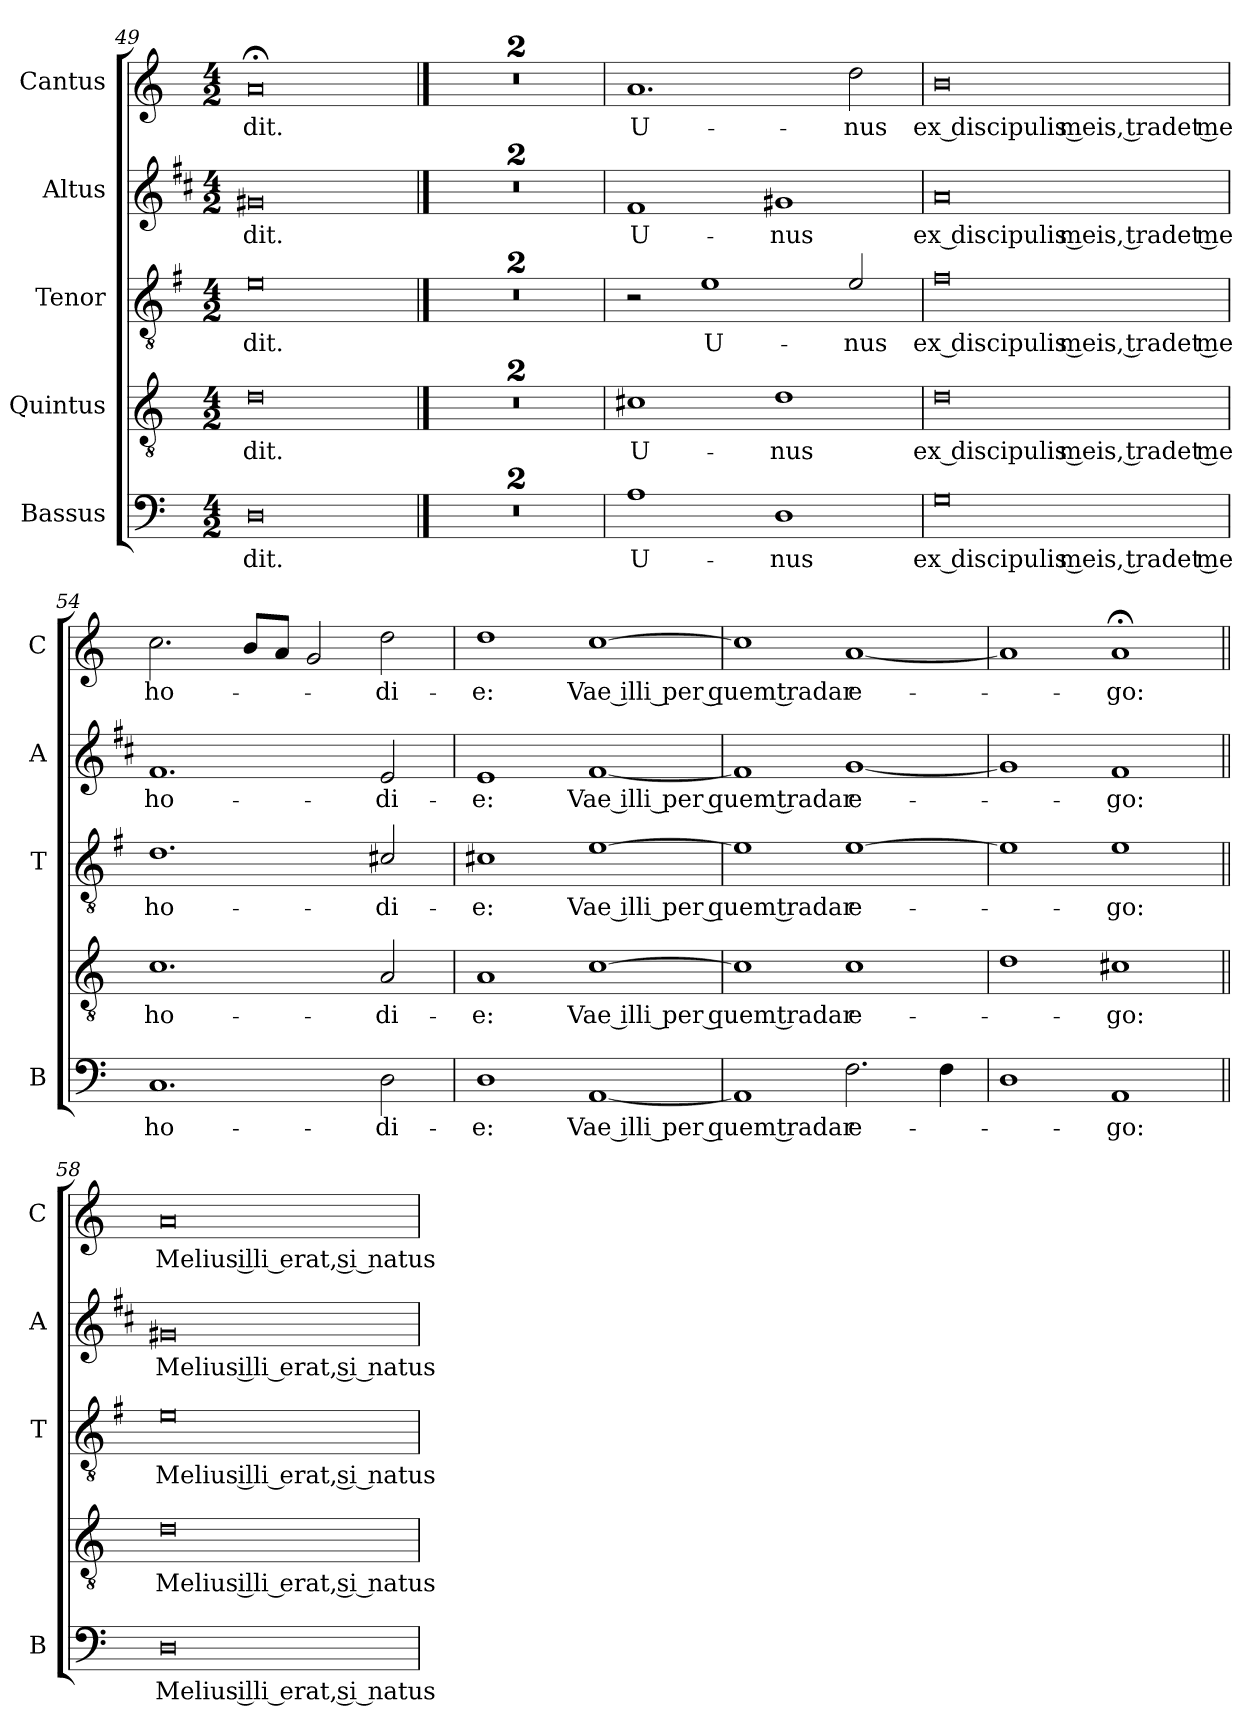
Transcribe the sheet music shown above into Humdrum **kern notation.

**kern	**text	**kern	**text	**kern	**text	**kern	**text	**kern	**text
*part5	*part5	*part4	*part4	*part3	*part3	*part2	*part2	*part1	*part1
*staff5	*staff5	*staff4	*staff4	*staff3	*staff3	*staff2	*staff2	*staff1	*staff1
*I"Bassus	*	*I"Quintus	*	*I"Tenor	*	*I"Altus	*	*I"Cantus	*
*I'B	*	*	*	*I'T	*	*I'A	*	*I'C	*
*clefF4	*	*clefGv2	*	*clefGv2	*	*clefG2	*	*clefG2	*
*	*	*	*	*ITrd4c7	*	*ITrd1c2	*	*	*
*k[]	*	*k[]	*	*k[]	*	*k[]	*	*k[]	*
*C:	*	*C:	*	*C:	*	*C:	*	*C:	*
*M4/2	*	*M4/2	*	*M4/2	*	*M4/2	*	*M4/2	*
=49	=49	=49	=49	=49	=49	=49	=49	=49	=49
!	!LO:LY:b	!	!LO:LY:b	!	!LO:LY:b	!	!LO:LY:b	!	!LO:LY:b
0D	-dit.	0d	-dit.	0A	-dit.	0f#X	-dit.	0a;<	-dit.
==50	==50	==50	==50	==50	==50	==50	==50	==50	==50
0r	.	0r	.	0r	.	0r	.	0r	.
=51	=51	=51	=51	=51	=51	=51	=51	=51	=51
0r	.	0r	.	0r	.	0r	.	0r	.
!!LO:PB:g=z
=52	=52	=52	=52	=52	=52	=52	=52	=52	=52
!	!LO:LY:b	!	!LO:LY:b	!	!	!	!LO:LY:b	!	!LO:LY:b
1A	U-	1c#X	U-	2r	.	1e	U-	1.a	U-
!	!	!	!	!	!LO:LY:b	!	!	!	!
.	.	.	.	1A	U-	.	.	.	.
!	!LO:LY:b	!	!LO:LY:b	!	!	!	!LO:LY:b	!	!
1D	-nus	1d	-nus	.	.	1f#X	-nus	.	.
!	!	!	!	!	!LO:LY:b	!	!	!	!LO:LY:b
.	.	.	.	2A/	-nus	.	.	2dd\	-nus
=53	=53	=53	=53	=53	=53	=53	=53	=53	=53
!	!LO:LY:b	!	!LO:LY:b	!	!LO:LY:b	!	!LO:LY:b	!	!LO:LY:b
0G	ex discipulis meis, tradet me	0d	ex discipulis meis, tradet me	0B	ex discipulis meis, tradet me	0g	ex discipulis meis, tradet me	0b	ex discipulis meis, tradet me
=54	=54	=54	=54	=54	=54	=54	=54	=54	=54
!	!LO:LY:b	!	!LO:LY:b	!	!LO:LY:b	!	!LO:LY:b	!	!LO:LY:b
1.C	ho-	1.c	ho-	1.G	ho-	1.e	ho-	2.cc\	ho-
.	.	.	.	.	.	.	.	8b/L	.
.	.	.	.	.	.	.	.	8a/J	.
.	.	.	.	.	.	.	.	2g/	.
!	!LO:LY:b	!	!LO:LY:b	!	!LO:LY:b	!	!LO:LY:b	!	!LO:LY:b
2D\	-di-	2A/	-di-	2F#X/	-di-	2d/	-di-	2dd\	-di-
=55	=55	=55	=55	=55	=55	=55	=55	=55	=55
!	!LO:LY:b	!	!LO:LY:b	!	!LO:LY:b	!	!LO:LY:b	!	!LO:LY:b
1D	-e:	1A	-e:	1F#X	-e:	1d	-e:	1dd	-e:
!	!LO:LY:b	!	!LO:LY:b	!	!LO:LY:b	!	!LO:LY:b	!	!LO:LY:b
[1AA	Vae illi per quem tradar	[1c	Vae illi per quem tradar	[1A	Vae illi per quem tradar	[1e	Vae illi per quem tradar	[1cc	Vae illi per quem tradar
!!LO:LB:g=z
=56	=56	=56	=56	=56	=56	=56	=56	=56	=56
1AA]	.	1c]	.	1A]	.	1e]	.	1cc]	.
!	!LO:LY:b	!	!LO:LY:b	!	!LO:LY:b	!	!LO:LY:b	!	!LO:LY:b
2.F\	e-	1c	e-	[1A	e-	[1f	e-	[1a	e-
4F\	.	.	.	.	.	.	.	.	.
=57	=57	=57	=57	=57	=57	=57	=57	=57	=57
1D	.	1d	.	1A]	.	1f]	.	1a]	.
!	!LO:LY:b	!	!LO:LY:b	!	!LO:LY:b	!	!LO:LY:b	!	!LO:LY:b
1AA	-go:	1c#X	-go:	1A	-go:	1e	-go:	1a;<	-go:
=58||	=58||	=58||	=58||	=58||	=58||	=58||	=58||	=58||	=58||
!	!LO:LY:b	!	!LO:LY:b	!	!LO:LY:b	!	!LO:LY:b	!	!LO:LY:b
0D	Melius illi erat, si natus	0d	Melius illi erat, si natus	0A	Melius illi erat, si natus	0f#X	Melius illi erat, si natus	0a	Melius illi erat, si natus
=	=	=	=	=	=	=	=	=	=
*-	*-	*-	*-	*-	*-	*-	*-	*-	*-
